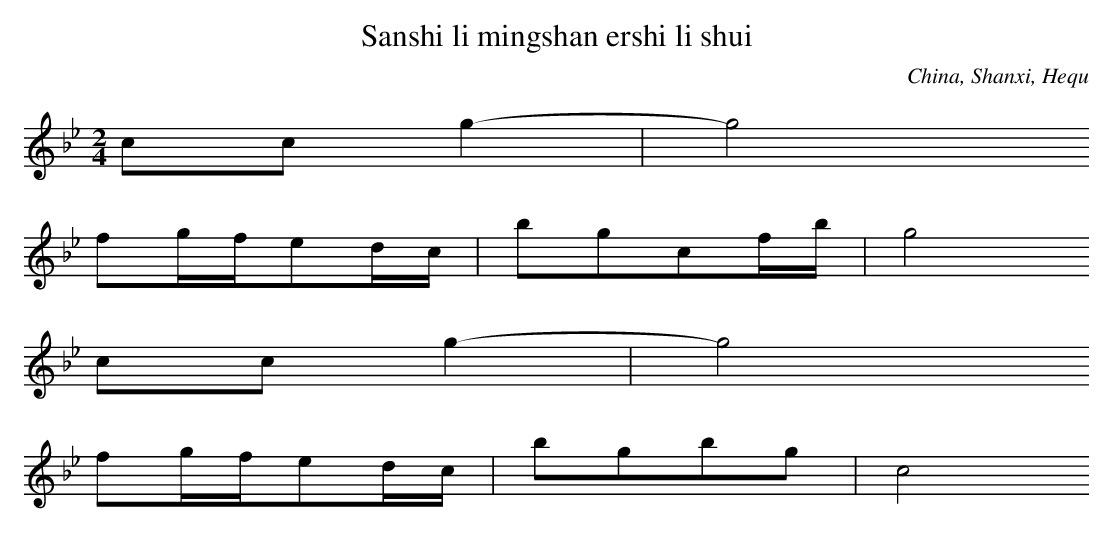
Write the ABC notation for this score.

X:1
T: Sanshi li mingshan ershi li shui
O: China, Shanxi, Hequ
M: 2/4
L: 1/16
K: Bb
c2c2g4- | g8
f2gfe2dc | b2g2c2fb | g8
c2c2g4- | g8
f2gfe2dc | b2g2b2g2 | c8
